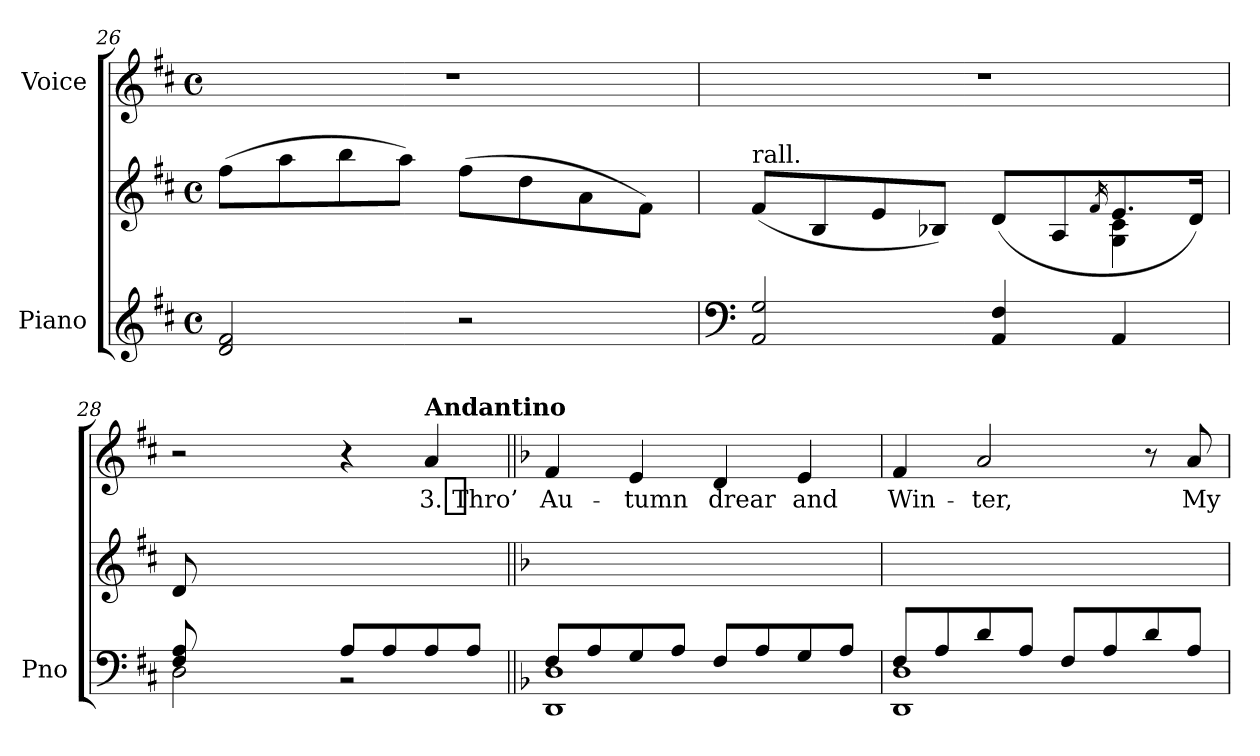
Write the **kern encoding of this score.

**kern	**kern	**kern	**text
*part2	*part2	*part1	*part1
*staff3	*staff2	*staff1	*staff1
*I"Piano	*	*I"Voice	*
*I'Pno	*	*	*
*clefG2	*clefG2	*clefG2	*
*k[f#c#]	*k[f#c#]	*k[f#c#]	*
*M4/4	*M4/4	*M4/4	*
*met(c)	*met(c)	*met(c)	*
=26	=26	=26	=26
2d/ 2f#/	(>8ff#\L	1r	.
.	8aa\	.	.
.	8bb\	.	.
.	8aa\J)	.	.
2r	(>8ff#\L	.	.
.	8dd\	.	.
.	8a\	.	.
.	8f#\J)	.	.
=27	=27	=27	=27
*clefF4	*	*	*
*	*	*MM110	*
*	*^	*	*
!	!LO:TX:a:t=rall.	!	!	!
*	*	*	*^	*
*	*	*	*	*^	*
*	*	*	*	*	*^	*
2AA/ 2G/	(<8f#/L	2ryy	1r	4ryy	2ryy	2.ryy	.
.	8B/	.	.	.	.	.	.
*	*	*	*MM107	*	*	*	*
.	8e/	.	.	2.ryy	.	.	.
.	8B-X/J)	.	.	.	.	.	.
*	*	*	*MM104	*	*	*	*
4AA/ 4F#/	(>8d/L	4ryy	.	.	2ryy	.	.
.	8A/	.	.	.	.	.	.
*	*	*	*MM101	*	*	*	*
.	16qf#/	.	.	.	.	.	.
4AA/	8.e/	4G\ 4c#\	.	.	.	4ryy	.
.	16d/Jk)	.	.	.	.	.	.
*	*	*	*v	*v	*v	*v	*
!!LO:LB:g=z
=28	=28	=28	=28	=28
*	*	*	*MM99	*
*^	*	*	*^	*
*	*^	*	*	*	*	*
8ryy	8F#/ 8A/	2D\	8d/L	8ryy	2r	4ryy	.
8A/	2..ryy	.	2..ryy	8rgyy	.	.	.
*	*	*	*	*	*MM97	*	*
8A/	.	.	.	4rgyy	.	2.ryy	.
8A/J	.	.	.	.	.	.	.
8A/L	.	2rBB	.	2ryy	4r	.	.
8A/	.	.	.	.	.	.	.
!	!	!	!	!	!LO:TX:a:B:t=Andantino	!	!
!	!	!	!	!	!	!	!LO:LY:b
8A/	.	.	.	.	4a/	.	3. Thro’
8A/J	.	.	.	.	.	.	.
*v	*v	*v	*	*	*v	*v	*
*	*v	*v	*	*
=29||	=29||	=29||	=29||
*k[b-]	*k[b-]	*k[b-]	*
*^	*	*^	*
!	!	!	!	!	!LO:LY:b
*	*	*	*v	*v	*
8F/L	1DD 1D	1ryy	4f/	Au-
8A/	.	.	.	.
!	!	!	!	!LO:LY:b
8G/	.	.	4e/	-tumn
8A/J	.	.	.	.
!	!	!	!	!LO:LY:b
8F/L	.	.	4d/	drear
8A/	.	.	.	.
!	!	!	!	!LO:LY:b
8G/	.	.	4e/	and
8A/J	.	.	.	.
=30	=30	=30	=30	=30
!	!	!	!	!LO:LY:b
8F/L	1DD 1D	1ryy	4f/	Win-
8A/	.	.	.	.
!	!	!	!	!LO:LY:b
8d/	.	.	2a/	-ter,
8A/J	.	.	.	.
8F/L	.	.	.	.
8A/	.	.	.	.
8d/	.	.	8r	.
!	!	!	!	!LO:LY:b
8A/J	.	.	8a/	My
*v	*v	*	*	*
=	=	=	=
*-	*-	*-	*-
